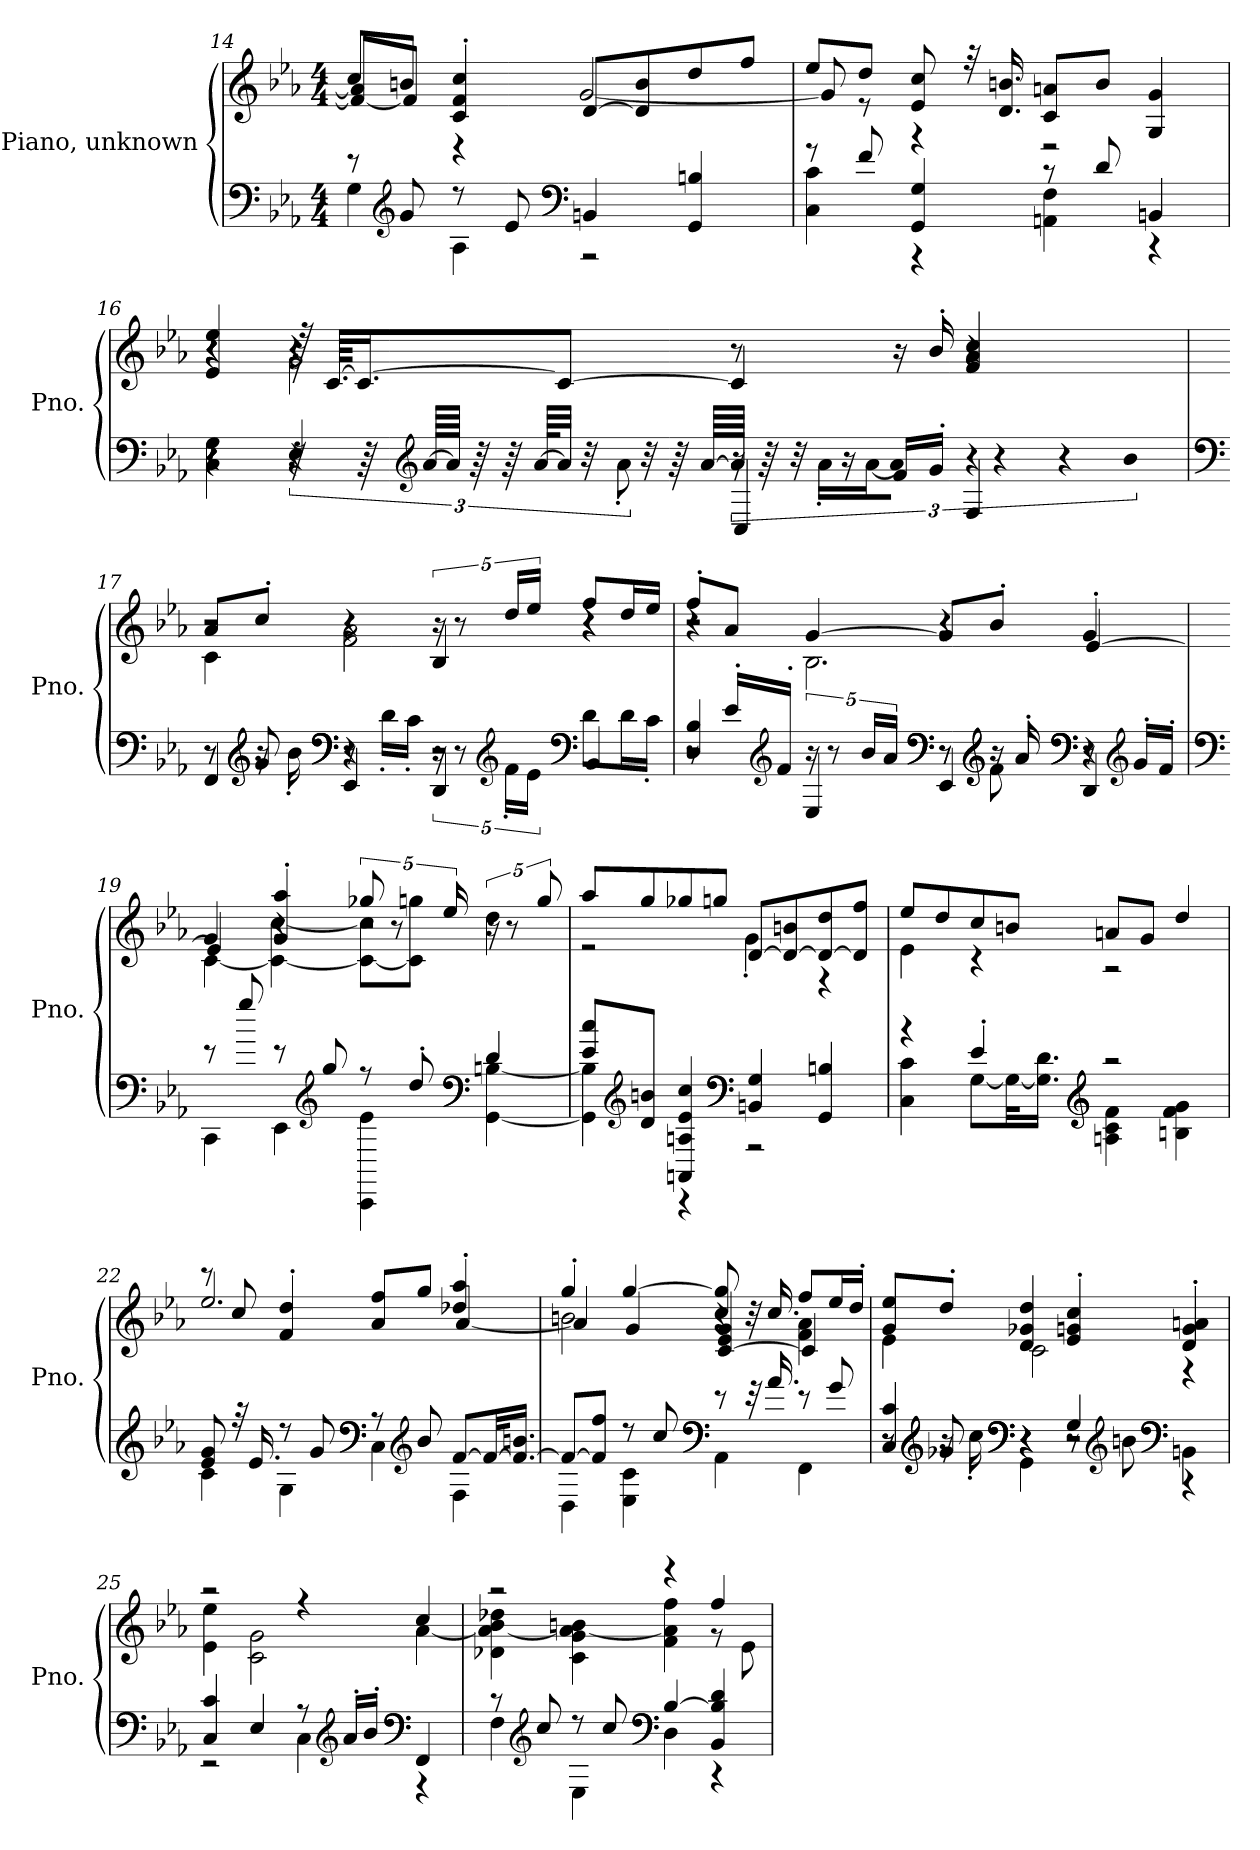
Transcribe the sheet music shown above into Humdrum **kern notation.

**kern	**kern
*part1	*part1
*staff2	*staff1
*I"Piano, unknown	*
*I'Pno.	*
!!LO:LB:g=z
*clefF4	*clefG2
*k[b-e-a-]	*k[b-e-a-]
*M4/4	*M4/4
=14	=14
*^	*^
8r	4G\	8cc/L	8f/_ 8a-/]L
*clefG2	*	*	*
8g/	.	8bn/J	8f/J]
8r	4A-\	4c/' 4f/' 4cc/'	4r
8e-/	.	.	.
*clefF4	*	*	*
4BBn/	2r	[8d/L	[2g/
.	.	8d/] 8b/	.
4GG/ 4Bn/	.	8dd/	.
.	.	8ff/J	.
=15	=15	=15	=15
8r	4C\ 4c\	8ee-/L	8g/]
8f/	.	8dd/J	8r
4GG/ 4G/	4r	8e-/ 8cc/	4r
.	.	32r	.
.	.	16.d/ 16.bn/	.
8r	4AAn\ 4F\	8c/ 8an/L	2r
8d/	.	8b/J	.
4BBn/	4r	4G/ 4g/	.
!!LO:PB:g=z
=16	=16	=16	=16
*	*^	*	*^
4r	4C\ 4G\	4r	4e-/ 4ee-/	4r	4r
32r	6r	4E-/	4r	2g\	128r
.	.	.	.	.	[64.c/KKLL
64r	.	.	.	.	16.c/J_
*clefG2	*	*	*	*	*
[64a-/LLLL	.	.	.	.	.
64a-/JJJJ]	.	.	.	.	.
64r	.	.	.	.	.
64r	.	.	.	.	.
[64a-/KLLL	.	.	.	.	.
32a-/JJJ]	.	.	.	.	8c/J_
32r	.	.	.	.	.
.	12a-'\	.	.	.	.
32r	.	.	.	.	.
64r	.	.	.	.	.
[64a-/LLLL	.	.	.	.	.
64a-/JJJJ]	24r	4C/	8r	.	4c/]
64r	.	.	.	.	.
32r	.	.	.	.	.
.	24a-'\LL	.	.	.	.
16r	.	.	.	.	.
.	[24a-\J	.	.	.	.
16f/LL	8a-\J]	.	16r	.	.
16g'/JJ	.	.	16b-'/	.	.
4r	8r	4F/	4f/ 4a-/ 4cc/	4r	4r
.	16r	.	.	.	.
.	16b-\	.	.	.	.
!!LO:LB:g=z	!!	!!
=17	=17	=17	=17	=17	=17
*clefF4	*	*	*	*	*
8r	8r	4FF/	8a-/L	4c\	2r
*clefG2	*	*	*	*	*
8g/	16r	.	8cc'/J	.	.
.	16b-'\	.	.	.	.
*clefF4	*	*	*	*	*
4r	8r	4EE-/	4r	2f\ 2a-\	.
.	16d'\LL	.	.	.	.
.	16c'\JJ	.	.	.	.
2r	20r	4DD/	20r	.	4B-/
.	10r	.	10r	.	.
*clefG2	*	*	*	*	*
.	20f'\LL	.	20dd/LL	.	.
.	20e-\JJ	.	20ee-/JJ	.	.
*clefF4	*	*	*	*	*
.	8d\L	4BB-/	8ff/L	4r	4r
.	16d\L	.	16dd/L	.	.
.	16c'\JJ	.	16ee-/JJ	.	.
=18	=18	=18	=18	=18	=18
8r	2r	4D/ 4B-/	8ff'/L	4r	2r
16e-'/LL	.	.	8a-/J	.	.
*clefG2	*	*	*	*	*
16f'/JJ	.	.	.	.	.
20r	.	4E-/	[4g/	2.B-\	.
10r	.	.	.	.	.
20b-/LL	.	.	.	.	.
20a-/JJ	.	.	.	.	.
*clefF4	*	*	*	*	*
8r	8r	4EE-/	8g/L]	.	4r
*clefG2	*	*	*	*	*
16r	8f\	.	8b-'/J	.	.
16a-'/	.	.	.	.	.
*clefF4	*	*	*	*	*
8r	4r	4DD/	4g'/	.	[4e-/
*clefG2	*	*	*	*	*
16g'/LL	.	.	.	.	.
16f'/JJ	.	.	.	.	.
*v	*v	*v	*	*	*
!!LO:LB:g=z	!!	!!
=19	=19	=19	=19
*clefF4	*	*	*
*^	*	*	*
8r	4CC\	4g/	[4c\	4e-/]
8gg/	.	.	.	.
8r	4EE-\	4g/' 4aa-/'	4c\_ [4cc\	4r
*clefG2	*	*	*	*
8gg/	.	.	.	.
8r	4CC\ 4e-\	10gg-X/	8c\_ 8cc\]L	2r
.	.	10r	.	.
8dd'/	.	.	8c\] 8ggn\J	.
.	.	20ee-/	.	.
*clefF4	*	*	*	*
4d/	[4GG\ [4Bn\	20r	4dd\	.
.	.	10r	.	.
.	.	10gg/	.	.
*	*	*	*v	*v
=20	=20	=20	=20
8e-/ 8cc/L	4GG\] 4B\]	8aa-/L	2r
*clefG2	*	*	*
8d/ 8bn/J	.	8gg/	.
4AAn/ 4An/ 4e-/ 4cc/	4r	8gg-X/	.
.	.	8ggn/J	.
*clefF4	*	*	*
4BBn/ 4G/	2r	[8d/L	4g'\
.	.	8d/_ 8bn/	.
4GG/ 4Bn/	.	8d/_ 8dd/	4r
.	.	8d/] 8ff/J	.
!!LO:LB:g=z	!!
=21	=21	=21	=21
4r	4C\ 4c\	8ee-/L	4e-\
.	.	8dd/	.
4e-'/	[8G\L	8cc/	4r
.	32G\KL_	8bn/J	.
.	16.G\] 16.d\JJ	.	.
*clefG2	*	*	*
2r	4An\ 4c\ 4f\	8an/L	2r
.	.	8g/J	.
.	4Bn\ 4f\ 4g\	4dd/	.
=22	=22	=22	=22
8e-/ 8g/	4c\	8r	2.ee-/
32r	.	8cc/	.
16.e-/	.	.	.
8r	4G\	4f/' 4dd/'	.
8g/	.	.	.
*clefF4	*	*	*
8r	4C\	8a-/ 8ff/L	.
*clefG2	*	*	*
8b-/	.	8gg/J	.
[8f/L	4F\	4dd-X/' 4aa-/'	[4a-/
32f/KL_	.	.	.
16.f/_ 16.bn/JJ	.	.	.
!!LO:LB:g=z
=23	=23	=23	=23
*	*	*	*^
8f/L_	4D\	4gg'/	2bn\	4a-/]
8f/] 8ff/J	.	.	.	.
8r	4E-\ 4c\	[4gg/	.	4g/
8cc/	.	.	.	.
*clefF4	*	*	*	*
8r	4AA-\	8cc/ 8gg/]	4r	[4c/ 4e-/ 4g/
32r	.	32r	.	.
16.a-/	.	16.cc/	.	.
8r	4FF\	8ff/L	4f\ 4a-\	4c/]
8g/	.	16ee-/L	.	.
.	.	16dd'/JJ	.	.
*	*	*	*v	*v
=24	=24	=24	=24
*	*^	*	*
8r	8r	4C/ 4c/	8g/ 8ee-/L	4e-\
*clefG2	*	*	*	*
8g-X/	16r	.	8dd'/J	.
.	16cc'\	.	.	.
*clefF4	*	*	*	*
4r	4GG\	4r	4d/ 4g-X/ 4dd/	2c\
2r	8r	4G/	4e-/' 4gn/' 4cc/'	.
*clefG2	*	*	*	*
.	8bn\	.	.	.
*clefF4	*	*	*	*
.	4BBn\	4r	4d/' 4g/' 4an/'	4r
*	*v	*v	*	*
!!LO:LB:g=z	!!
=25	=25	=25	=25
4C/ 4c/	2r	2r	4e-\ 4ee-\
4E-/	.	.	2c\ 2g\
8r	4C\	4r	.
*clefG2	*	*	*
16a-'/LL	.	.	.
16b-'/JJ	.	.	.
*clefF4	*	*	*
4FF/	4r	4cc/	[4a-\
=26	=26	=26	=26
8r	4F\	2r	4d-X\ 4a-\_ 4b-\ 4dd-X\
*clefG2	*	*	*
8cc/	.	.	.
8r	4E-\	.	4c\ 4g\ 4a-\_ 4bn\
8cc/	.	.	.
*clefF4	*	*	*
[4B-/	4D\	4r	4f\ 4a-\] 4ff\
4BB-/ 4B-/] 4d/	4r	4ff/	8r
.	.	.	8e-\
*v	*v	*	*
*	*v	*v
=	=
*-	*-
